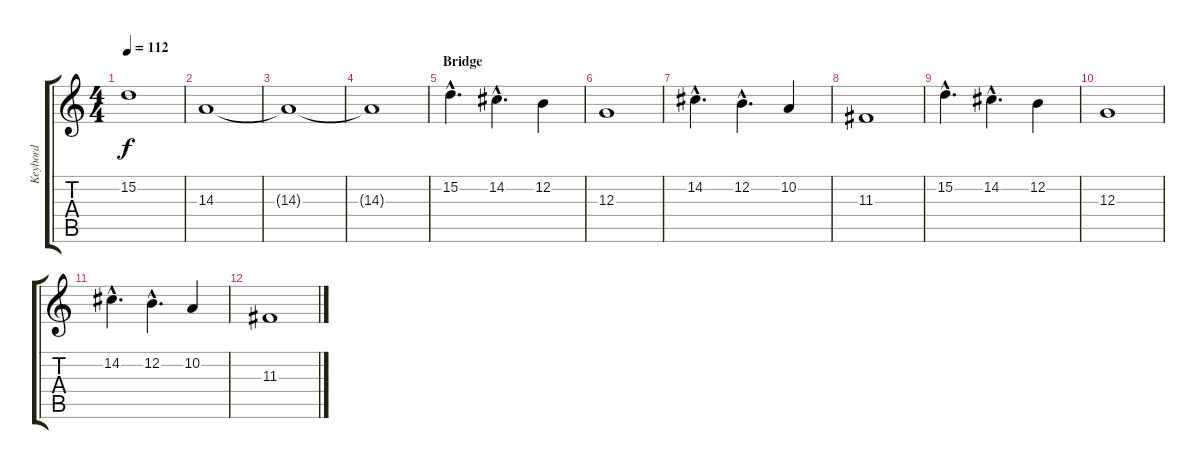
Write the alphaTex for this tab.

\track ("Keybord" "Keybord") {instrument stringensemble1}
\staff {score tabs}
\tuning (E4 B3 G3 D3 A2 E2) {hide}
\ts (4 4)
\tempo 112
\clef g2
\ks c
15.2.1{dy f} |
14.3.1 |
14.3{t}.1 |
14.3{t}.1 |
\section ("" "Bridge")
15.2{hac}.4{d volume 10} 14.2{hac}.4{d} 12.2.4{volume 6} |
12.3.1 |
14.2{hac}.4{d volume 10} 12.2{hac}.4{d} 10.2.4{volume 6} |
11.3.1 |
15.2{hac}.4{d volume 10} 14.2{hac}.4{d} 12.2.4{volume 6} |
12.3.1 |
14.2{hac}.4{d volume 10} 12.2{hac}.4{d} 10.2.4{volume 6} |
11.3.1
